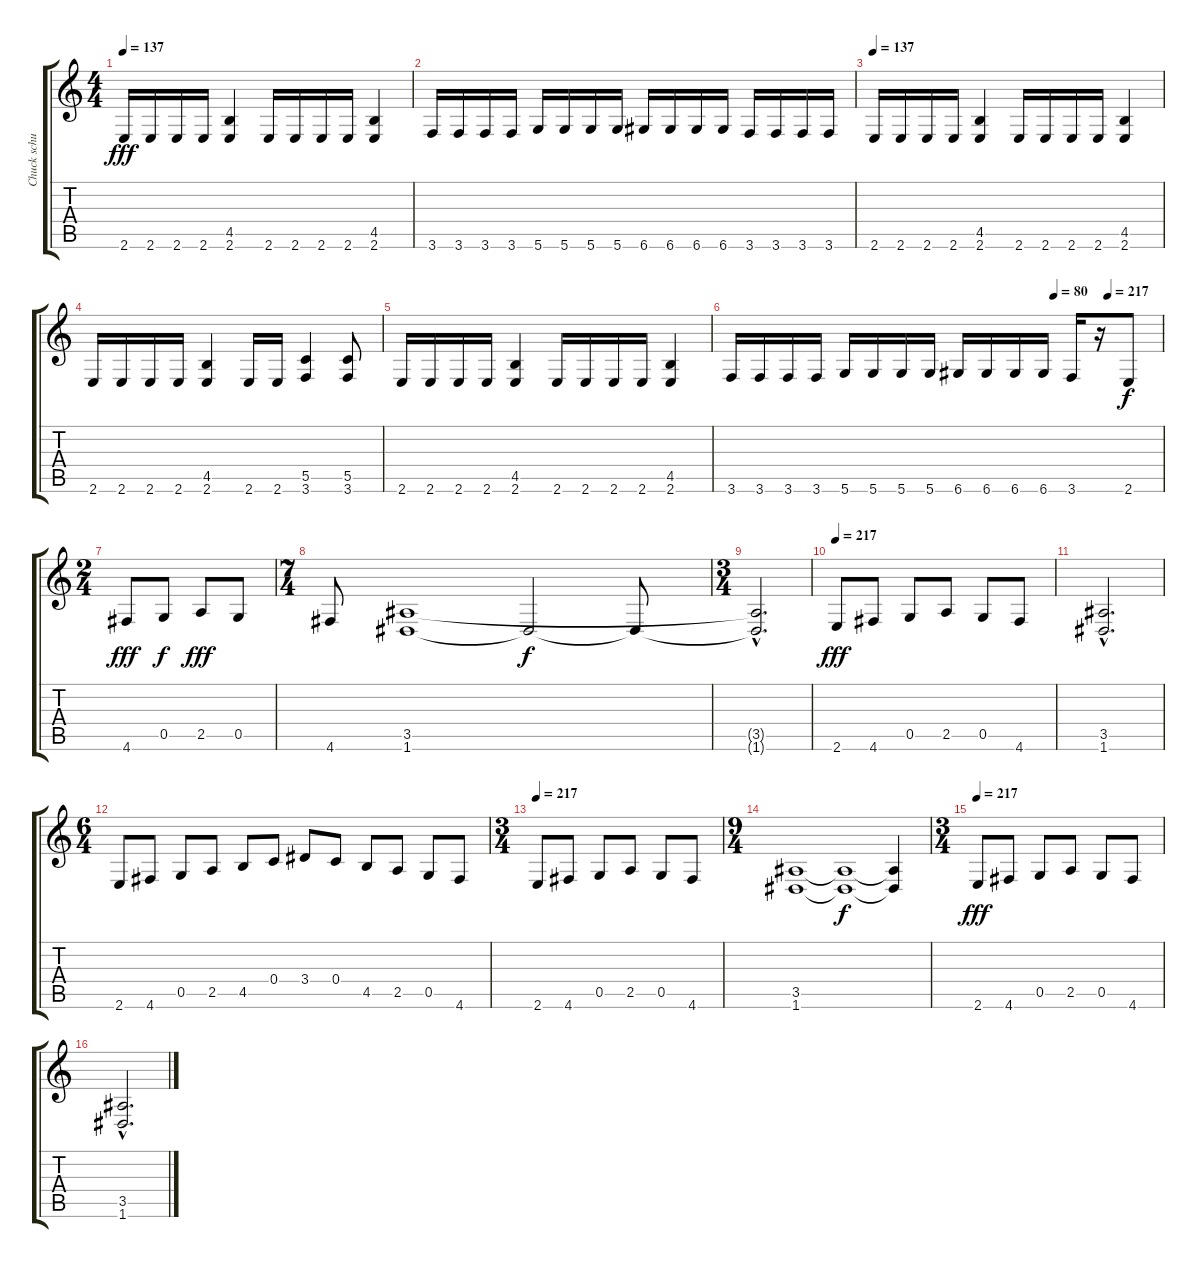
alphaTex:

\track ("Chuck schuldiner" "Chuck schu") {instrument distortionguitar}
\staff {score tabs}
\tuning (D4 A3 F3 C3 G2 D2) {hide}
\ts (4 4)
\tempo 137
\clef g2
\ks c
2.6.16{dy fff} 2.6.16 2.6.16 2.6.16 (4.5 2.6).4 2.6.16 2.6.16 2.6.16 2.6.16 (4.5 2.6).4 |
3.6.16 3.6.16 3.6.16 3.6.16 5.6.16 5.6.16 5.6.16 5.6.16 6.6.16 6.6.16 6.6.16 6.6.16 3.6.16 3.6.16 3.6.16 3.6.16 |
\tempo 137
2.6.16 2.6.16 2.6.16 2.6.16 (4.5 2.6).4 2.6.16 2.6.16 2.6.16 2.6.16 (4.5 2.6).4 |
2.6.16 2.6.16 2.6.16 2.6.16 (4.5 2.6).4 2.6.16 2.6.16 (5.5 3.6).4 (5.5 3.6).8 |
2.6.16 2.6.16 2.6.16 2.6.16 (4.5 2.6).4 2.6.16 2.6.16 2.6.16 2.6.16 (4.5 2.6).4 |
\tempo (80 0.75)
\tempo (217 0.875)
3.6.16 3.6.16 3.6.16 3.6.16 5.6.16 5.6.16 5.6.16 5.6.16 6.6.16 6.6.16 6.6.16 6.6.16 3.6.16 r.16 2.6.8{dy f} |
\ts (2 4)
4.6.8{dy fff} 0.5.8{dy f} 2.5.8{dy fff} 0.5.8 |
\ts (7 4)
4.6.8 (3.5 1.6).1 1.6{t}.2{dy f} 1.6{t}.8 |
\ts (3 4)
(3.5{hac t} 1.6{hac t}).2{d} |
\tempo 217
2.6.8{dy fff} 4.6.8 0.5.8 2.5.8 0.5.8 4.6.8 |
(3.5{hac} 1.6{hac}).2{d} |
\ts (6 4)
2.6.8 4.6.8 0.5.8 2.5.8 4.5.8 0.4.8 3.4.8 0.4.8 4.5.8 2.5.8 0.5.8 4.6.8 |
\ts (3 4)
\tempo 217
2.6.8 4.6.8 0.5.8 2.5.8 0.5.8 4.6.8 |
\ts (9 4)
(3.5 1.6).1 (3.5{t} 1.6{t}).1{dy f} (3.5{t} 1.6{t}).4 |
\ts (3 4)
\tempo 217
2.6.8{dy fff} 4.6.8 0.5.8 2.5.8 0.5.8 4.6.8 |
(3.5{hac} 1.6{hac}).2{d}
